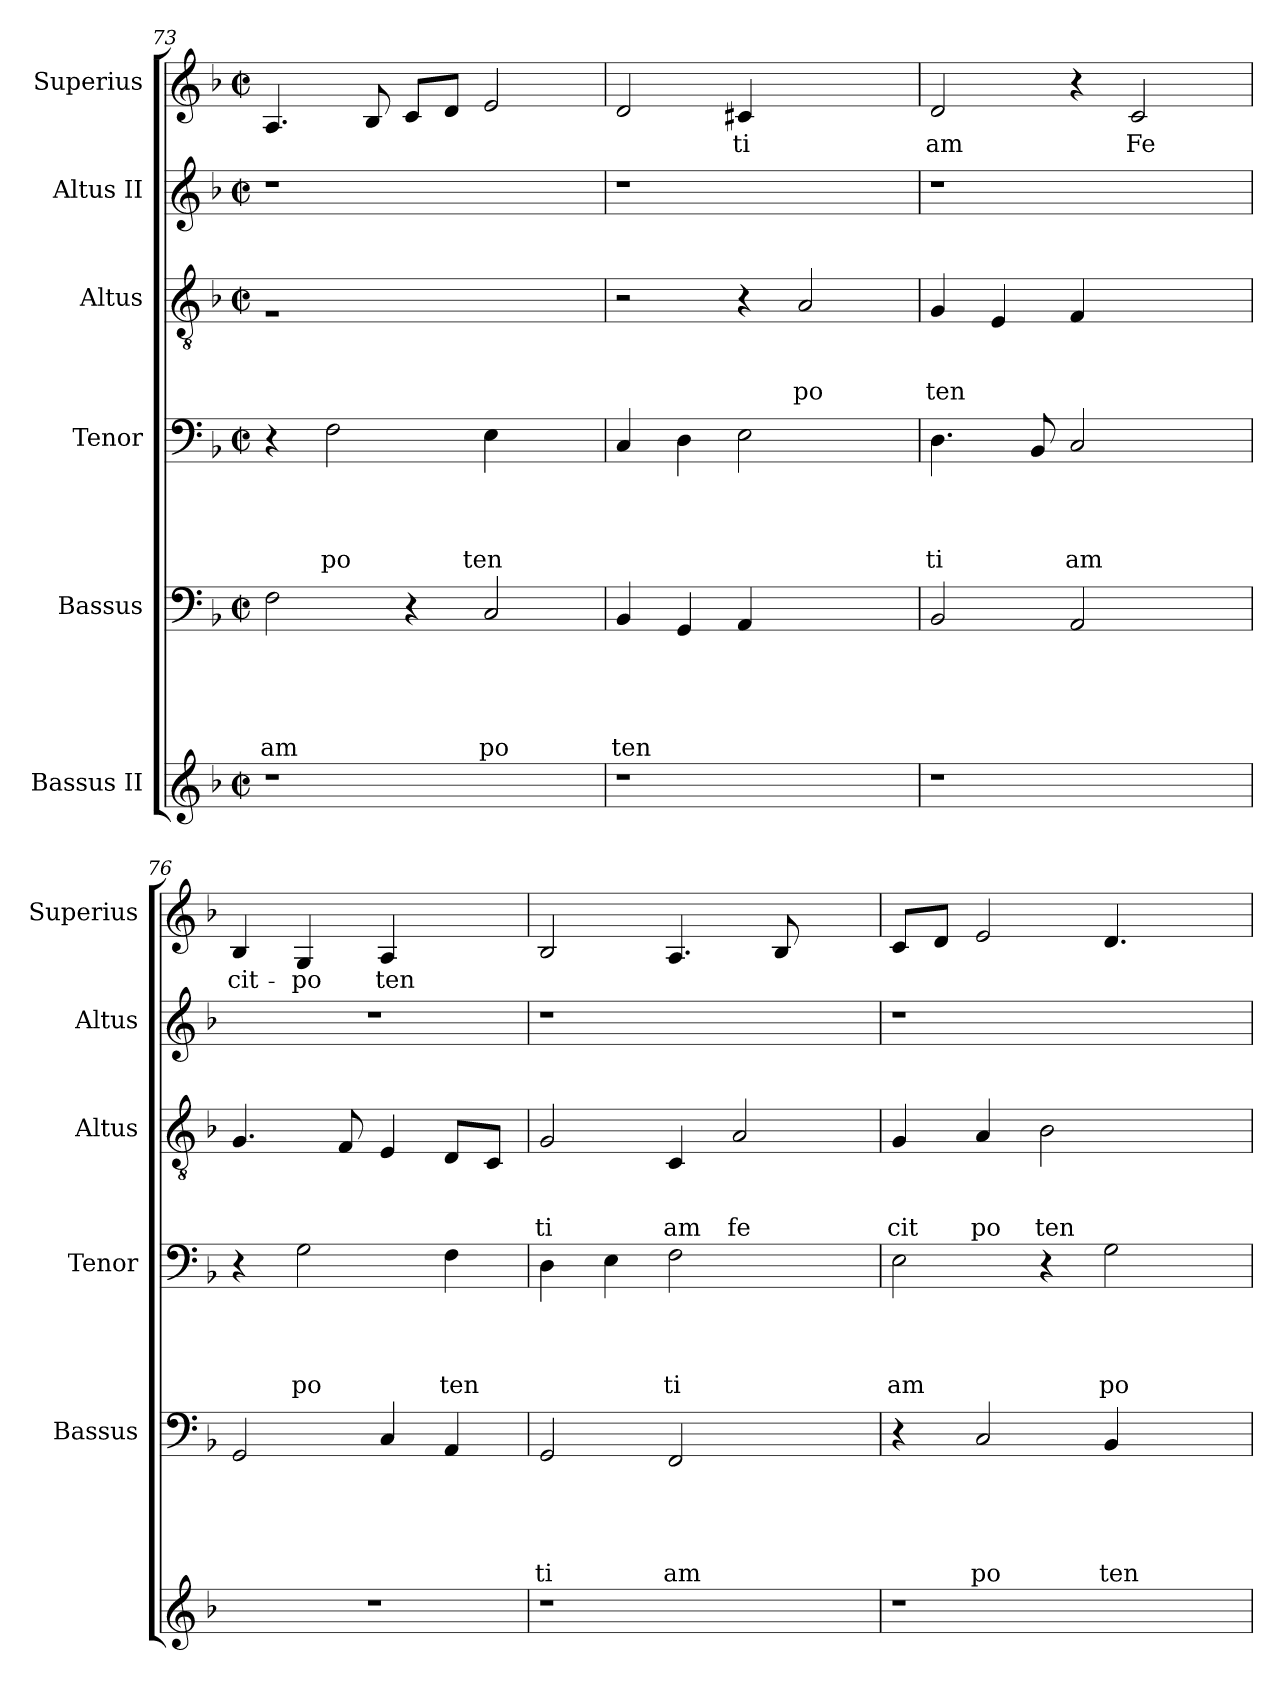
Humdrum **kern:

**kern	**kern	**text	**text	**text	**text	**text	**kern	**text	**text	**text	**text	**kern	**text	**text	**text	**kern	**kern	**text
*part6	*part5	*part5	*part5	*part5	*part5	*part5	*part4	*part4	*part4	*part4	*part4	*part3	*part3	*part3	*part3	*part2	*part1	*part1
*staff6	*staff5	*staff5	*staff5	*staff5	*staff5	*staff5	*staff4	*staff4	*staff4	*staff4	*staff4	*staff3	*staff3	*staff3	*staff3	*staff2	*staff1	*staff1
*I"Bassus II	*I"Bassus	*	*	*	*	*	*I"Tenor	*	*	*	*	*I"Altus	*	*	*	*I"Altus II	*I"Superius	*
*	*I'Bassus	*	*	*	*	*	*I'Tenor	*	*	*	*	*I'Altus	*	*	*	*I'Altus	*I'Superius	*
*clefG2	*clefF4	*	*	*	*	*	*clefF4	*	*	*	*	*clefGv2	*	*	*	*clefG2	*clefG2	*
*k[b-]	*k[b-]	*	*	*	*	*	*k[b-]	*	*	*	*	*k[b-]	*	*	*	*k[b-]	*k[b-]	*
*F:	*F:	*	*	*	*	*	*F:	*	*	*	*	*F:	*	*	*	*F:	*F:	*
*M2/2	*M2/2	*	*	*	*	*	*M2/2	*	*	*	*	*M2/2	*	*	*	*M2/2	*M2/2	*
*met(c|)	*met(c|)	*	*	*	*	*	*met(c|)	*	*	*	*	*met(c|)	*	*	*	*met(c|)	*met(c|)	*
=73	=73	=73	=73	=73	=73	=73	=73	=73	=73	=73	=73	=73	=73	=73	=73	=73	=73	=73
!	!	!	!	!	!	!LO:LY:b	!	!	!	!	!	!	!	!	!	!	!	!
1r	2F\	.	.	.	.	am	4r	.	.	.	.	1rA	.	.	.	1r	4.A/	.
!	!	!	!	!	!	!	!	!	!	!	!LO:LY:b	!	!	!	!	!	!	!
.	.	.	.	.	.	.	2F\	.	.	.	po	.	.	.	.	.	.	.
.	.	.	.	.	.	.	.	.	.	.	.	.	.	.	.	.	8B-/	.
.	4r	.	.	.	.	.	.	.	.	.	.	.	.	.	.	.	8c/L	.
.	.	.	.	.	.	.	.	.	.	.	.	.	.	.	.	.	8d/J	.
!	!	!	!	!	!	!LO:LY:b	!	!	!	!	!LO:LY:b	!	!	!	!	!	!	!
.	2C/	.	.	.	.	po	4E\	.	.	.	ten	.	.	.	.	.	2e/	.
4ryy	.	.	.	.	.	.	4ryy	.	.	.	.	4ryy	.	.	.	4ryy	.	.
=74	=74	=74	=74	=74	=74	=74	=74	=74	=74	=74	=74	=74	=74	=74	=74	=74	=74	=74
!	!	!	!	!	!	!LO:LY:b	!	!	!	!	!	!	!	!	!	!	!	!
1r	4BB-/	.	.	.	.	ten	4C/	.	.	.	.	2r	.	.	.	1r	2d/	.
.	4GG/	.	.	.	.	.	4D\	.	.	.	.	.	.	.	.	.	.	.
!	!	!	!	!	!	!	!	!	!	!	!	!	!	!	!	!	!	!LO:LY:b
.	4AA/	.	.	.	.	.	2E\	.	.	.	.	4r	.	.	.	.	4c#/	ti
!	!	!	!	!	!	!	!	!	!	!	!	!	!	!	!LO:LY:b	!	!	!
.	2ryy	.	.	.	.	.	.	.	.	.	.	2A/	.	.	po	.	2ryy	.
4ryy	.	.	.	.	.	.	4ryy	.	.	.	.	.	.	.	.	4ryy	.	.
=75	=75	=75	=75	=75	=75	=75	=75	=75	=75	=75	=75	=75	=75	=75	=75	=75	=75	=75
!	!	!	!	!	!	!	!	!	!	!	!LO:LY:b	!	!	!	!LO:LY:b	!	!	!LO:LY:b
1r	2BB-/	.	.	.	.	.	4.D\	.	.	.	ti	4G/	.	.	ten	1r	2d/	am
.	.	.	.	.	.	.	.	.	.	.	.	4E/	.	.	.	.	.	.
.	.	.	.	.	.	.	8BB-/	.	.	.	.	.	.	.	.	.	.	.
!	!	!	!	!	!	!	!	!	!	!	!LO:LY:b	!	!	!	!	!	!	!
.	2AA/	.	.	.	.	.	2C/	.	.	.	am	4F/	.	.	.	.	4r	.
!	!	!	!	!	!	!	!	!	!	!	!	!	!	!	!	!	!	!LO:LY:b
.	.	.	.	.	.	.	.	.	.	.	.	2ryy	.	.	.	.	2c/	Fe
4ryy	4ryy	.	.	.	.	.	4ryy	.	.	.	.	.	.	.	.	4ryy	.	.
=76	=76	=76	=76	=76	=76	=76	=76	=76	=76	=76	=76	=76	=76	=76	=76	=76	=76	=76
!	!	!	!	!	!	!	!	!	!	!	!	!	!	!	!	!	!	!LO:LY:b
1r	2GG/	.	.	.	.	.	4r	.	.	.	.	4.G/	.	.	.	1r	4B-/	cit-
!	!	!	!	!	!	!	!	!	!	!	!LO:LY:b	!	!	!	!	!	!	!LO:LY:b
.	.	.	.	.	.	.	2G\	.	.	.	po	.	.	.	.	.	4G/	-po
.	.	.	.	.	.	.	.	.	.	.	.	8F/	.	.	.	.	.	.
!	!	!	!	!	!	!	!	!	!	!	!	!	!	!	!	!	!	!LO:LY:b
.	4C/	.	.	.	.	.	.	.	.	.	.	4E/	.	.	.	.	4A/	ten
!	!	!	!	!	!	!	!	!	!	!	!LO:LY:b	!	!	!	!	!	!	!
.	4AA/	.	.	.	.	.	4F\	.	.	.	ten	8D/L	.	.	.	.	4ryy	.
.	.	.	.	.	.	.	.	.	.	.	.	8C/J	.	.	.	.	.	.
=77	=77	=77	=77	=77	=77	=77	=77	=77	=77	=77	=77	=77	=77	=77	=77	=77	=77	=77
!	!	!	!	!	!	!LO:LY:b	!	!	!	!	!	!	!	!	!LO:LY:b	!	!	!
1r	2GG/	.	.	.	.	ti	4D\	.	.	.	.	2G/	.	.	ti	1r	2B-/	.
.	.	.	.	.	.	.	4E\	.	.	.	.	.	.	.	.	.	.	.
!	!	!	!	!	!	!LO:LY:b	!	!	!	!	!LO:LY:b	!	!	!	!LO:LY:b	!	!	!
.	2FF/	.	.	.	.	am	2F\	.	.	.	ti	4C/	.	.	am	.	4.A/	.
!	!	!	!	!	!	!	!	!	!	!	!	!	!	!	!LO:LY:b	!	!	!
.	.	.	.	.	.	.	.	.	.	.	.	2A/	.	.	fe	.	.	.
.	.	.	.	.	.	.	.	.	.	.	.	.	.	.	.	.	8B-/	.
4ryy	4ryy	.	.	.	.	.	4ryy	.	.	.	.	.	.	.	.	4ryy	4ryy	.
=78	=78	=78	=78	=78	=78	=78	=78	=78	=78	=78	=78	=78	=78	=78	=78	=78	=78	=78
!	!	!	!	!	!	!	!	!	!	!	!LO:LY:b	!	!	!	!LO:LY:b	!	!	!
1r	4r	.	.	.	.	.	2E\	.	.	.	am	4G/	.	.	cit	1r	8c/L	.
.	.	.	.	.	.	.	.	.	.	.	.	.	.	.	.	.	8d/J	.
!	!	!	!	!	!	!LO:LY:b	!	!	!	!	!	!	!	!	!LO:LY:b	!	!	!
.	2C/	.	.	.	.	po	.	.	.	.	.	4A/	.	.	po	.	2e/	.
!	!	!	!	!	!	!	!	!	!	!	!	!	!	!	!LO:LY:b	!	!	!
.	.	.	.	.	.	.	4r	.	.	.	.	2B-\	.	.	ten	.	.	.
!	!	!	!	!	!	!LO:LY:b	!	!	!	!	!LO:LY:b	!	!	!	!	!	!	!
.	4BB-/	.	.	.	.	ten	2G\	.	.	.	po	.	.	.	.	.	4.d/	.
4ryy	4ryy	.	.	.	.	.	.	.	.	.	.	4ryy	.	.	.	4ryy	.	.
.	.	.	.	.	.	.	.	.	.	.	.	.	.	.	.	.	8ryy	.
=	=	=	=	=	=	=	=	=	=	=	=	=	=	=	=	=	=	=
*-	*-	*-	*-	*-	*-	*-	*-	*-	*-	*-	*-	*-	*-	*-	*-	*-	*-	*-
